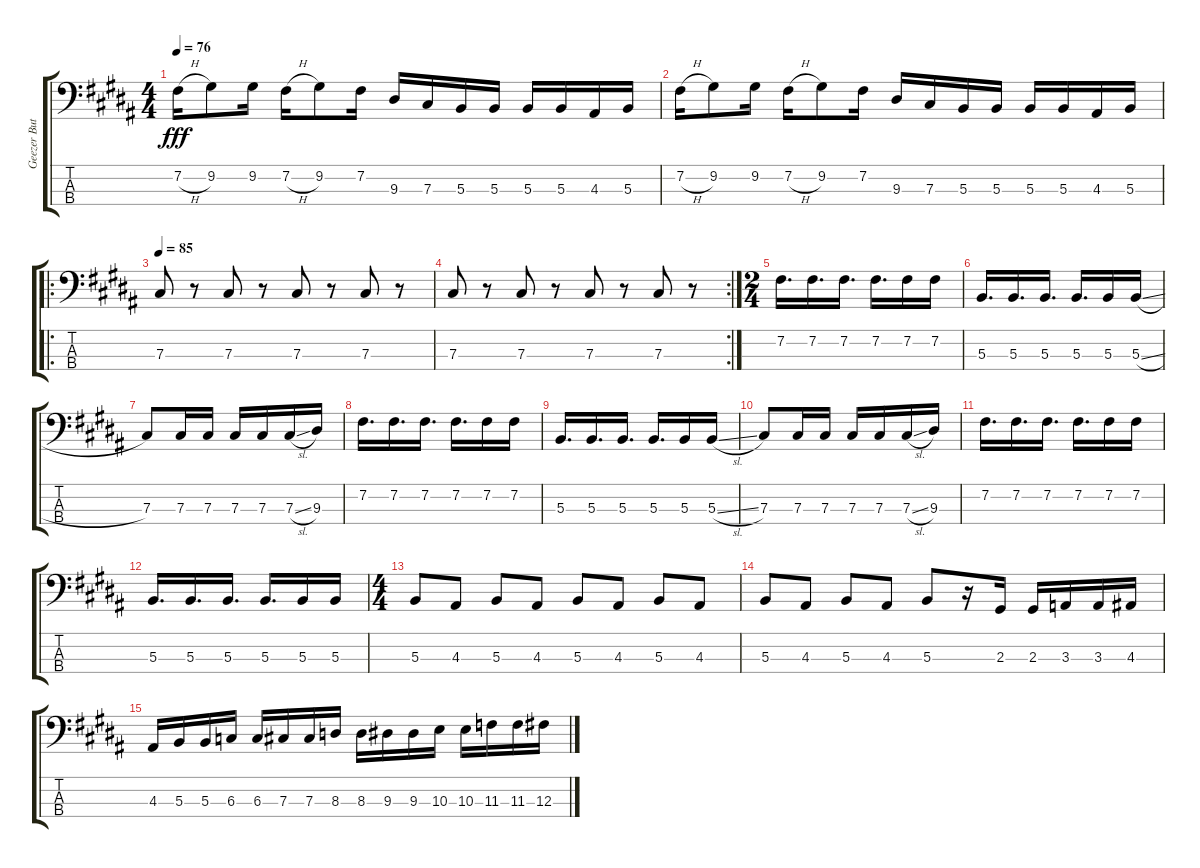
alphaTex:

\track ("Geezer Butler" "Geezer But") {instrument electricbasspick}
\staff {score tabs}
\tuning (E2 B1 Gb1 Db1) {hide}
\ts (4 4)
\tempo 76
\clef f4
\ks b
7.2{h}.16{dy fff} 9.2.8 9.2.16 7.2{h}.16 9.2.8 7.2.16 9.3.16 7.3.16 5.3.16 5.3.16 5.3.16 5.3.16 4.3.16 5.3.16 |
7.2{h}.16 9.2.8 9.2.16 7.2{h}.16 9.2.8 7.2.16 9.3.16 7.3.16 5.3.16 5.3.16 5.3.16 5.3.16 4.3.16 5.3.16 |
\ro
\tempo 85
7.3.8 r.8 7.3.8 r.8 7.3.8 r.8 7.3.8 r.8 |
\rc 2
7.3.8 r.8 7.3.8 r.8 7.3.8 r.8 7.3.8 r.8 |
\ts (2 4)
7.2.16{d} 7.2.16{d} 7.2.16{d} 7.2.16{d} 7.2.16 7.2.16 |
5.3.16{d} 5.3.16{d} 5.3.16{d} 5.3.16{d} 5.3.16 5.3{sl}.16 |
7.3.8 7.3.16 7.3.16 7.3.16 7.3.16 7.3{sl}.16 9.3.16 |
7.2.16{d} 7.2.16{d} 7.2.16{d} 7.2.16{d} 7.2.16 7.2.16 |
5.3.16{d} 5.3.16{d} 5.3.16{d} 5.3.16{d} 5.3.16 5.3{sl}.16 |
7.3.8 7.3.16 7.3.16 7.3.16 7.3.16 7.3{sl}.16 9.3.16 |
7.2.16{d} 7.2.16{d} 7.2.16{d} 7.2.16{d} 7.2.16 7.2.16 |
5.3.16{d} 5.3.16{d} 5.3.16{d} 5.3.16{d} 5.3.16 5.3.16 |
\ts (4 4)
5.3.8 4.3.8 5.3.8 4.3.8 5.3.8 4.3.8 5.3.8 4.3.8 |
5.3.8 4.3.8 5.3.8 4.3.8 5.3.8 r.16 2.3.16 2.3.16 3.3.16 3.3.16 4.3.16 |
4.3.16 5.3.16 5.3.16 6.3.16 6.3.16 7.3.16 7.3.16 8.3.16 8.3.16 9.3.16 9.3.16 10.3.16 10.3.16 11.3.16 11.3.16 12.3.16
